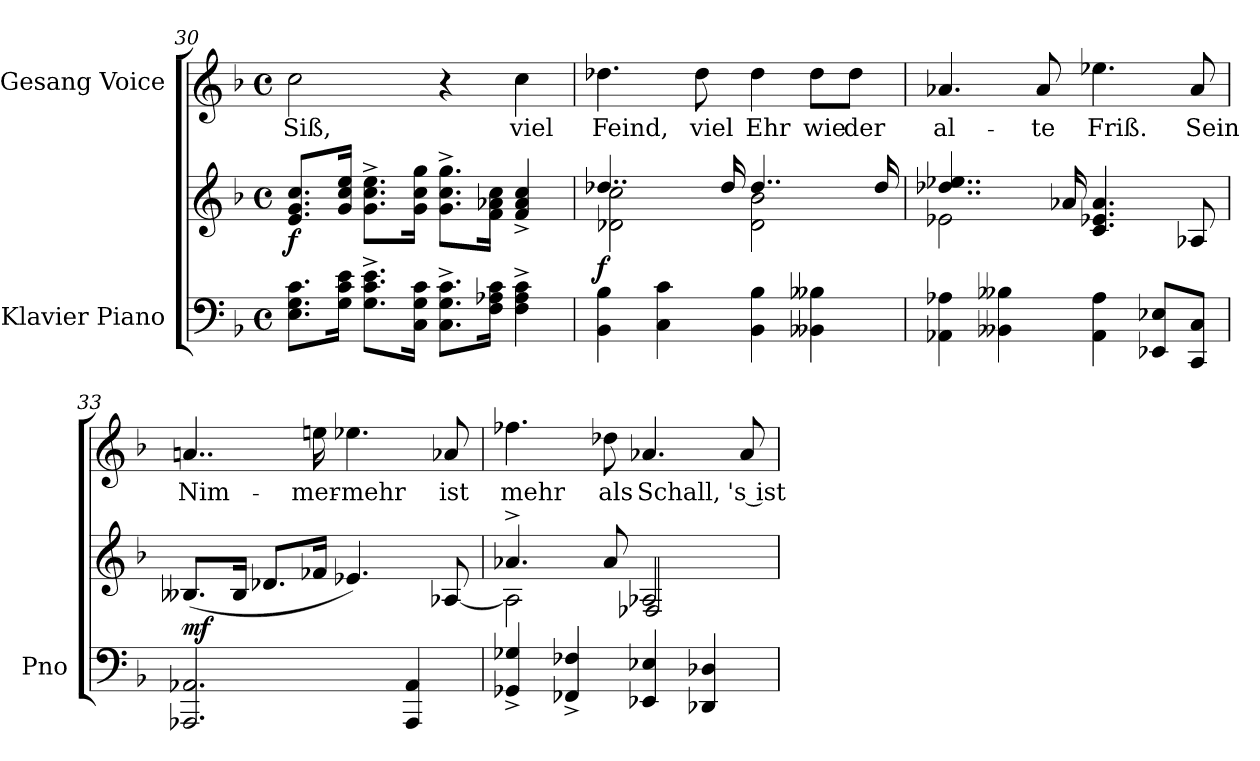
**kern	**kern	**dynam	**kern	**text
*part2	*part2	*part2	*part1	*part1
*staff3	*staff2	*staff2/3	*staff1	*staff1
*I"Klavier Piano	*	*	*I"Gesang Voice	*
*I'Pno	*	*	*	*
*clefF4	*clefG2	*	*clefG2	*
*k[b-]	*k[b-]	*	*k[b-]	*
*M4/4	*M4/4	*	*M4/4	*
*met(c)	*met(c)	*	*met(c)	*
=30	=30	=30	=30	=30
!	!	!LO:DY:b	!	!LO:LY:b
8.E\ 8.G\ 8.c\L	8.e/ 8.g/ 8.cc/L	f	2cc\	Siß,
16G\ 16c\ 16e\Jk	16g/ 16cc/ 16ee/Jk	.	.	.
8.G\^ 8.c\^ 8.e\^L	8.g\^ 8.cc\^ 8.ee\^L	.	.	.
16C\ 16G\ 16c\Jk	16g\ 16cc\ 16gg\Jk	.	.	.
8.C\^ 8.G\^ 8.c\^L	8.g\^ 8.cc\^ 8.gg\^L	.	4r	.
16F\ 16A-X\ 16c\Jk	16f\ 16a-X\ 16cc\Jk	.	.	.
!	!	!	!	!LO:LY:b
4F\^> 4A-\^> 4c\^>	4f/^> 4a-/^> 4cc/^>	.	4cc\	viel
!!LO:PB:g=z
=31	=31	=31	=31	=31
*	*^	*	*	*
!	!	!	!LO:DY:b	!	!LO:LY:b
4BB-\ 4B-\	4..dd-X/	2d-X\ 2cc\	f	4.dd-X\	Feind,
4C\ 4c\	.	.	.	.	.
!	!	!	!	!	!LO:LY:b
.	.	.	.	8dd-\	viel
.	16dd-/	.	.	.	.
!	!	!	!	!	!LO:LY:b
4BB-\ 4B-\	4..dd-/	2d-\ 2b-\	.	4dd-\	Ehr
!	!	!	!	!	!LO:LY:b
4BB--X\ 4B--X\	.	.	.	8dd-\L	wie
!	!	!	!	!	!LO:LY:b
.	.	.	.	8dd-\J	der
.	16dd-/	.	.	.	.
=32	=32	=32	=32	=32	=32
!	!	!	!	!	!LO:LY:b
4AA-X\ 4A-X\	4..dd-X/ 4..ee-X/	2e-X\	.	4.a-X/	al-
4BB--X\ 4B--X\	.	.	.	.	.
!	!	!	!	!	!LO:LY:b
.	.	.	.	8a-/	-te
.	16a-X/	.	.	.	.
!	!	!	!	!	!LO:LY:b
4AA-\ 4A-\	4.c/ 4.e-X/ 4.a-/	2ryy	.	4.ee-X\	Friß.
8EE-X/ 8E-X/L	.	.	.	.	.
!	!	!	!	!	!LO:LY:b
8CC/ 8C/J	8A-X/	.	.	8a-/	Sein
*	*v	*v	*	*	*
=33	=33	=33	=33	=33
!	!	!LO:DY:b	!	!LO:LY:b
2.AAA-X/ 2.AA-X/	(>8.B--X/L	mf	4..an/	Nim-
.	16B--/Jk	.	.	.
.	8.d-X/L	.	.	.
!	!	!	!	!LO:LY:b
.	16f-X/Jk	.	16een\	-mer-
!	!	!	!	!LO:LY:b
.	4.e-X/)	.	4.ee-X\	-mehr
4AAA-/ 4AA-/	.	.	.	.
!	!	!	!	!LO:LY:b
.	[<8A-X/	.	8a-X/	ist
=34	=34	=34	=34	=34
*	*^	*	*	*
!	!	!	!	!	!LO:LY:b
4GG-X/^ 4G-X/^	4.a-X^/	2A-\]	.	4.ff-X\	mehr
4FF-X/^ 4F-X/^	.	.	.	.	.
!	!	!	!	!	!LO:LY:b
.	8a-/	.	.	8dd-X\	als
!	!	!	!	!	!LO:LY:b
4EE-X/ 4E-X/	2A-X/	2F-X/	.	4.a-X/	Schall,
4DD-X/ 4D-X/	.	.	.	.	.
!	!	!	!	!	!LO:LY:b
.	.	.	.	8a-/	's ist
*	*v	*v	*	*	*
=	=	=	=	=
*-	*-	*-	*-	*-
